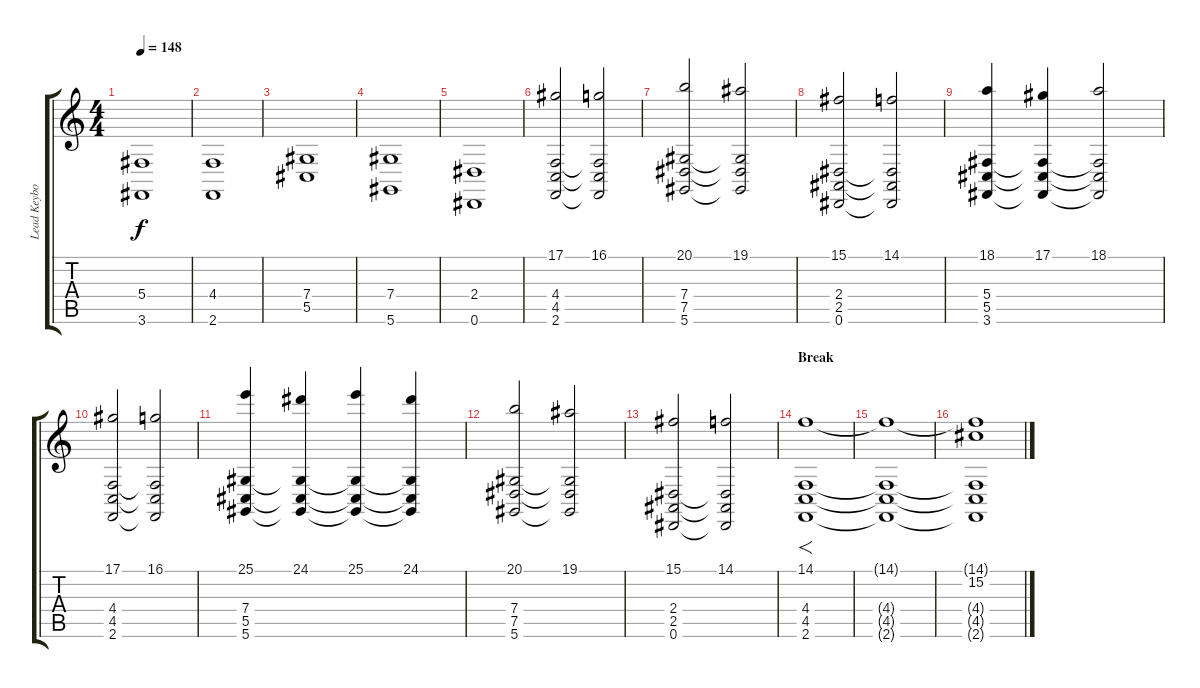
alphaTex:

\track ("Lead Keyboard" "Lead Keybo") {instrument stringensemble1}
\staff {score tabs}
\tuning (Eb4 Bb3 Gb3 Db3 Ab2 Eb2) {hide}
\ts (4 4)
\tempo 148
\clef g2
\ks c
(5.4 3.6).1{dy f} |
(4.4 2.6).1 |
(7.4 5.5).1 |
(7.4 5.6).1 |
(2.4 0.6).1 |
(17.1 4.4 4.5 2.6).2{volume 11 instrument stringensemble1} (16.1 4.4{t} 4.5{t} 2.6{t}).2 |
(20.1 7.4 7.5 5.6).2 (19.1 7.4{t} 7.5{t} 5.6{t}).2 |
(15.1 2.4 2.5 0.6).2 (14.1 2.4{t} 2.5{t} 0.6{t}).2 |
(18.1 5.4 5.5 3.6).4 (17.1 5.4{t} 5.5{t} 3.6{t}).4 (18.1 5.4{t} 5.5{t} 3.6{t}).2 |
(17.1 4.4 4.5 2.6).2 (16.1 4.4{t} 4.5{t} 2.6{t}).2 |
(25.1 7.4 5.5 5.6).4 (24.1 7.4{t} 5.5{t} 5.6{t}).4 (25.1 7.4{t} 5.5{t} 5.6{t}).4 (24.1 7.4{t} 5.5{t} 5.6{t}).4 |
(20.1 7.4 7.5 5.6).2 (19.1 7.4{t} 7.5{t} 5.6{t}).2 |
(15.1 2.4 2.5 0.6).2 (14.1 2.4{t} 2.5{t} 0.6{t}).2 |
\section ("" "Break")
(14.1 4.4 4.5 2.6).1{f} |
(14.1{t} 4.4{t} 4.5{t} 2.6{t}).1 |
(14.1{t} 15.2 4.4{t} 4.5{t} 2.6{t}).1
